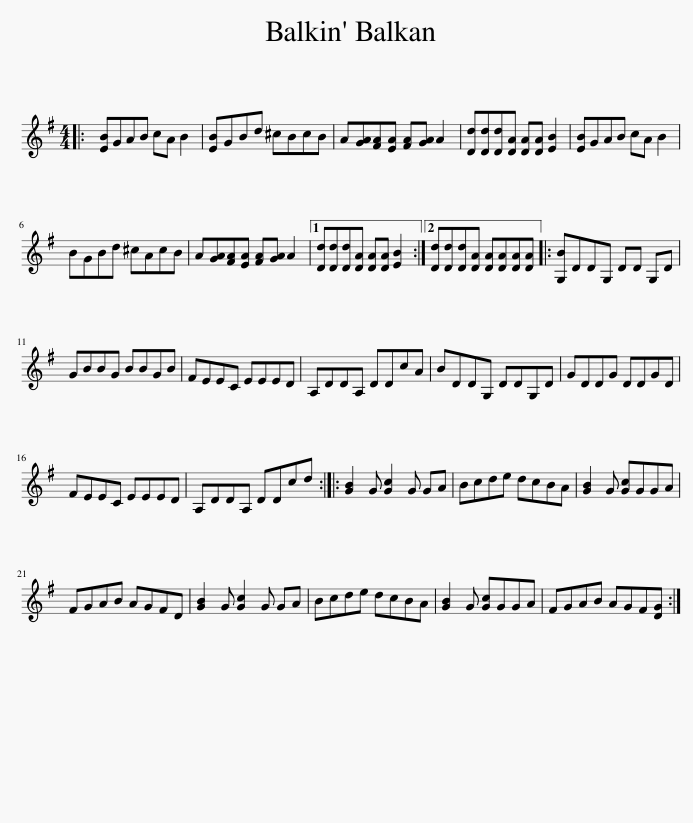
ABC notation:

X:1
L:1/8
M:4/4
I:linebreak $
K:G
V:1 treble
V:1
|: [EB]GAB cA B2 | [EB]GBd ^cBcB | A[GA][FA][EA] [FA][GA] A2 | [Dd][Dd][Dd][DA] [DA][DA] [EB]2 | [EB]GAB cA B2 |$ %5
 BGBd ^cAcB | A[GA][FA][EA] [FA][GA] A2 |1 [Dd][Dd][Dd][DA] [DA][DA] [EB]2 :|2 [Dd][Dd][Dd][DA] [DA][DA][DA][DA] |: [G,B]DDG, DD G,D |$ %10
 GBBG BBGB | FEEC EEED | A,DDA, DDcA | BDDG, DDG,D | GDDG DDGD |$ %15
 FEEC EEED | A,DDA, DDcd :: [GB]2 G [Gc]2 G GA | Bcde dcBA | [GB]2 G [Gc]GGA |$ %20
 FGAB AGFD | [GB]2 G [Gc]2 G GA | Bcde dcBA | [GB]2 G [Gc]GGA | FGAB AGF[DG] :| %25
